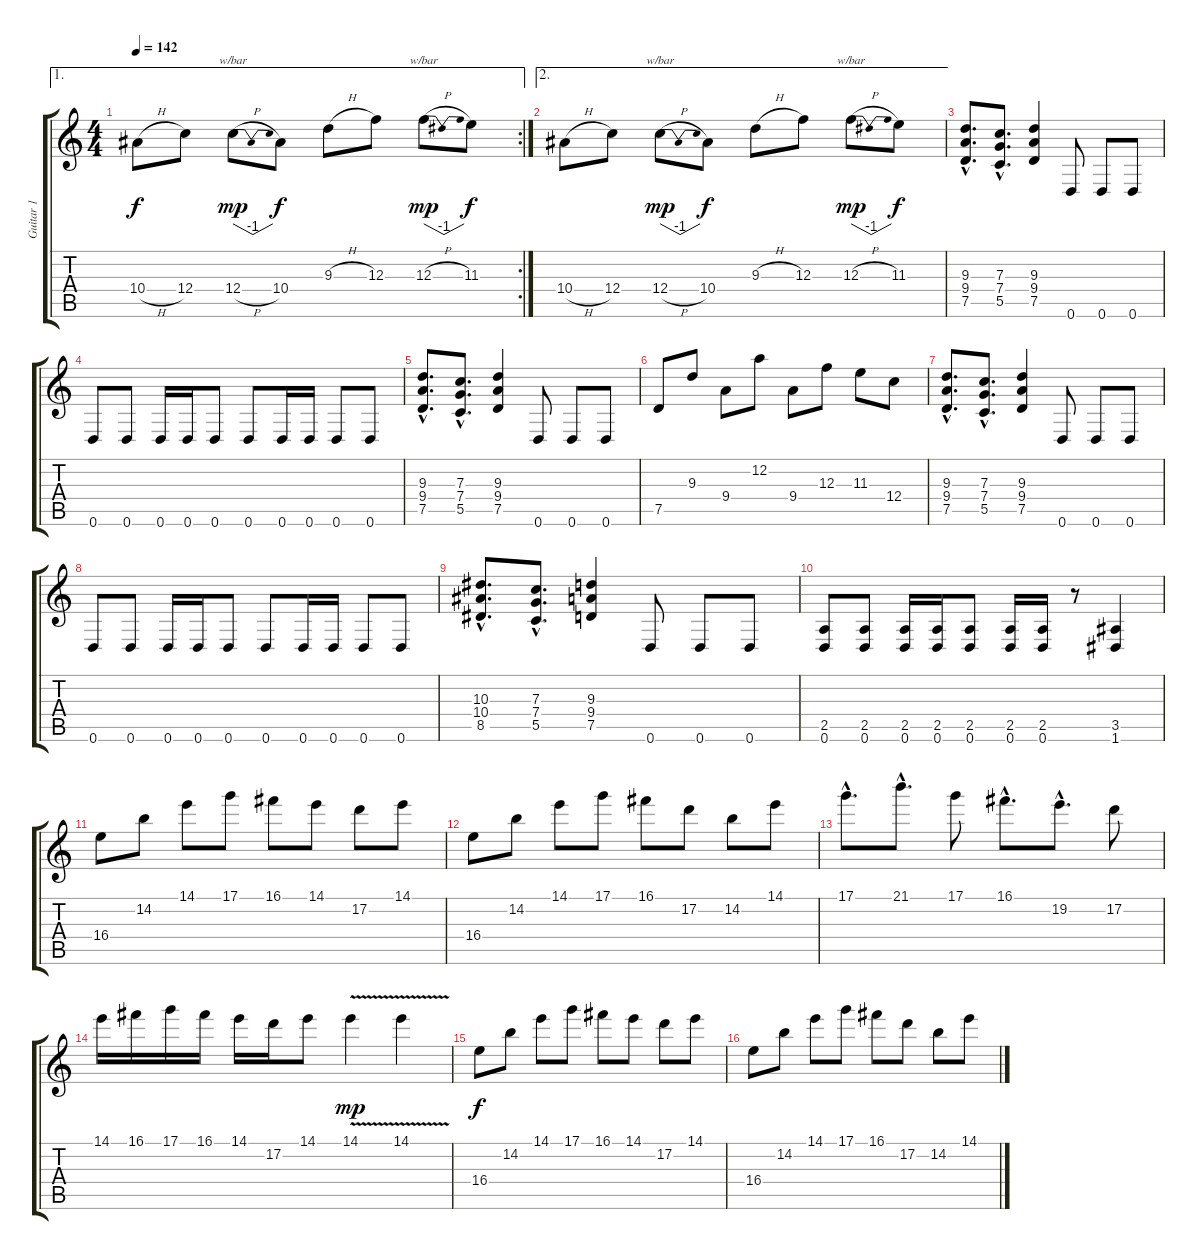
\track ("Guitar 1" "Guitar 1") {instrument overdrivenguitar}
\staff {score tabs}
\tuning (D4 A3 F3 C3 G2 D2) {hide}
\ae 1
\rc 2
\ts (4 4)
\tempo 142
\clef g2
\ks c
10.4{h}.8{dy f} 12.4.8 12.4{h}.8{tbe (dip default 0 0 30 -4 60 0) dy mp} 10.4.8{dy f} 9.3{h}.8 12.3.8 12.3{h}.8{tbe (dip default 0 0 30 -4 60 0) dy mp} 11.3.8{dy f} |
\ae 2
10.4{h}.8 12.4.8 12.4{h}.8{tbe (dip default 0 0 30 -4 60 0) dy mp} 10.4.8{dy f} 9.3{h}.8 12.3.8 12.3{h}.8{tbe (dip default 0 0 30 -4 60 0) dy mp} 11.3.8{dy f} |
(9.3{hac} 9.4{hac} 7.5{hac}).8{d} (7.3{hac} 7.4{hac} 5.5{hac}).8{d} (9.3 9.4 7.5).4 0.6.8 0.6.8 0.6.8 |
0.6.8 0.6.8 0.6.16 0.6.16 0.6.8 0.6.8 0.6.16 0.6.16 0.6.8 0.6.8 |
(9.3{hac} 9.4{hac} 7.5{hac}).8{d} (7.3{hac} 7.4{hac} 5.5{hac}).8{d} (9.3 9.4 7.5).4 0.6.8 0.6.8 0.6.8 |
7.5.8 9.3.8 9.4.8 12.2.8 9.4.8 12.3.8 11.3.8 12.4.8 |
(9.3{hac} 9.4{hac} 7.5{hac}).8{d} (7.3{hac} 7.4{hac} 5.5{hac}).8{d} (9.3 9.4 7.5).4 0.6.8 0.6.8 0.6.8 |
0.6.8 0.6.8 0.6.16 0.6.16 0.6.8 0.6.8 0.6.16 0.6.16 0.6.8 0.6.8 |
(10.3{hac} 10.4{hac} 8.5{hac}).8{d} (7.3{hac} 7.4{hac} 5.5{hac}).8{d} (9.3 9.4 7.5).4 0.6.8 0.6.8 0.6.8 |
(2.5 0.6).8 (2.5 0.6).8 (2.5 0.6).16 (2.5 0.6).16 (2.5 0.6).8 (2.5 0.6).16 (2.5 0.6).16 r.8 (3.5 1.6).4 |
16.4.8 14.2.8 14.1.8 17.1.8 16.1.8 14.1.8 17.2.8 14.1.8 |
16.4.8 14.2.8 14.1.8 17.1.8 16.1.8 17.2.8 14.2.8 14.1.8 |
17.1{hac}.8{d} 21.1{hac}.8{d} 17.1.8 16.1{hac}.8{d} 19.2{hac}.8{d} 17.2.8 |
14.1.16 16.1.16 17.1.16 16.1.16 14.1.16 17.2.16 14.1.8 14.1{v}.4{dy mp} 14.1{v}.4 |
16.4.8{dy f} 14.2.8 14.1.8 17.1.8 16.1.8 14.1.8 17.2.8 14.1.8 |
16.4.8 14.2.8 14.1.8 17.1.8 16.1.8 17.2.8 14.2.8 14.1.8
